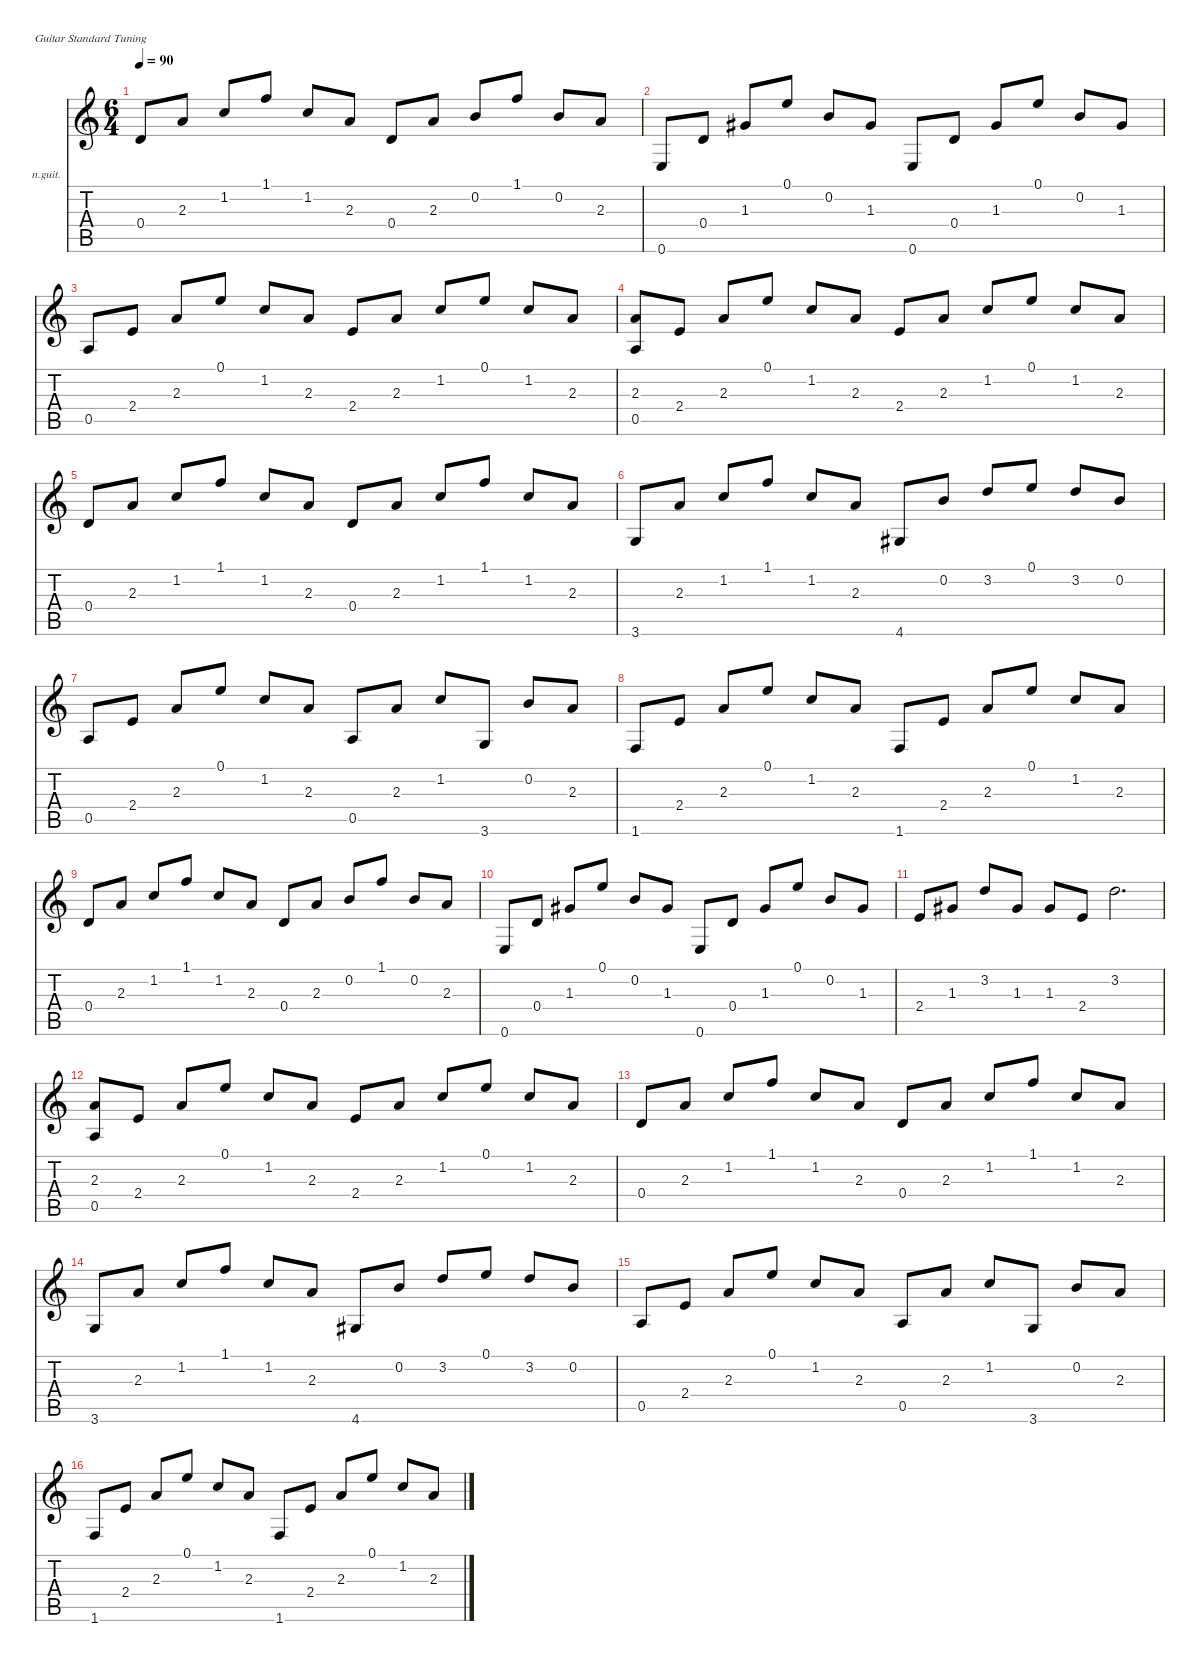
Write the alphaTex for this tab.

\defaultSystemsLayout 4
\hideDynamics
\bracketExtendMode nobrackets
\firstSystemTrackNameOrientation horizontal
\otherSystemsTrackNameOrientation horizontal
\track ("Akustik Gitar" "n.guit.") {instrument acousticguitarnylon}
\staff {score tabs}
\tuning (E4 B3 G3 D3 A2 E2)
\ts (6 4)
\tempo 90
\clef g2
\ks c
0.4.8{dy mf beam Up} 2.3.8{beam Up} 1.2.8{beam Up} 1.1.8{beam Up} 1.2.8{beam Up} 2.3.8{beam Up} 0.4.8{beam Up} 2.3.8{beam Up} 0.2.8{beam Up} 1.1.8{beam Up} 0.2.8{beam Up} 2.3.8{beam Up} |
0.6.8{beam Up} 0.4.8{beam Up} 1.3{acc #}.8{beam Up} 0.1.8{beam Up} 0.2.8{beam Up} 1.3{acc #}.8{beam Up} 0.6.8{beam Up} 0.4.8{beam Up} 1.3{acc #}.8{beam Up} 0.1.8{beam Up} 0.2.8{beam Up} 1.3{acc #}.8{beam Up} |
0.5.8{beam Up} 2.4.8{beam Up} 2.3.8{beam Up} 0.1.8{beam Up} 1.2.8{beam Up} 2.3.8{beam Up} 2.4.8{beam Up} 2.3.8{beam Up} 1.2.8{beam Up} 0.1.8{beam Up} 1.2.8{beam Up} 2.3.8{beam Up} |
(2.3 0.5).8{beam Up} 2.4.8{beam Up} 2.3.8{beam Up} 0.1.8{beam Up} 1.2.8{beam Up} 2.3.8{beam Up} 2.4.8{beam Up} 2.3.8{beam Up} 1.2.8{beam Up} 0.1.8{beam Up} 1.2.8{beam Up} 2.3.8{beam Up} |
0.4.8{beam Up} 2.3.8{beam Up} 1.2.8{beam Up} 1.1.8{beam Up} 1.2.8{beam Up} 2.3.8{beam Up} 0.4.8{beam Up} 2.3.8{beam Up} 1.2.8{beam Up} 1.1.8{beam Up} 1.2.8{beam Up} 2.3.8{beam Up} |
3.6.8{beam Up} 2.3.8{beam Up} 1.2.8{beam Up} 1.1.8{beam Up} 1.2.8{beam Up} 2.3.8{beam Up} 4.6{acc #}.8{beam Up} 0.2.8{beam Up} 3.2.8{beam Up} 0.1.8{beam Up} 3.2.8{beam Up} 0.2.8{beam Up} |
0.5.8{beam Up} 2.4.8{beam Up} 2.3.8{beam Up} 0.1.8{beam Up} 1.2.8{beam Up} 2.3.8{beam Up} 0.5.8{beam Up} 2.3.8{beam Up} 1.2.8{beam Up} 3.6.8{beam Up} 0.2.8{beam Up} 2.3.8{beam Up} |
1.6.8{beam Up} 2.4.8{beam Up} 2.3.8{beam Up} 0.1.8{beam Up} 1.2.8{beam Up} 2.3.8{beam Up} 1.6.8{beam Up} 2.4.8{beam Up} 2.3.8{beam Up} 0.1.8{beam Up} 1.2.8{beam Up} 2.3.8{beam Up} |
0.4.8{beam Up} 2.3.8{beam Up} 1.2.8{beam Up} 1.1.8{beam Up} 1.2.8{beam Up} 2.3.8{beam Up} 0.4.8{beam Up} 2.3.8{beam Up} 0.2.8{beam Up} 1.1.8{beam Up} 0.2.8{beam Up} 2.3.8{beam Up} |
0.6.8{beam Up} 0.4.8{beam Up} 1.3{acc #}.8{beam Up} 0.1.8{beam Up} 0.2.8{beam Up} 1.3{acc #}.8{beam Up} 0.6.8{beam Up} 0.4.8{beam Up} 1.3{acc #}.8{beam Up} 0.1.8{beam Up} 0.2.8{beam Up} 1.3{acc #}.8{beam Up} |
2.4.8{beam Up} 1.3{acc #}.8{beam Up} 3.2.8{beam Up} 1.3{acc #}.8{beam Up} 1.3{acc #}.8{beam Up} 2.4.8{beam Up} 3.2.2{d beam Down} |
(2.3 0.5).8{beam Up} 2.4.8{beam Up} 2.3.8{beam Up} 0.1.8{beam Up} 1.2.8{beam Up} 2.3.8{beam Up} 2.4.8{beam Up} 2.3.8{beam Up} 1.2.8{beam Up} 0.1.8{beam Up} 1.2.8{beam Up} 2.3.8{beam Up} |
0.4.8{beam Up} 2.3.8{beam Up} 1.2.8{beam Up} 1.1.8{beam Up} 1.2.8{beam Up} 2.3.8{beam Up} 0.4.8{beam Up} 2.3.8{beam Up} 1.2.8{beam Up} 1.1.8{beam Up} 1.2.8{beam Up} 2.3.8{beam Up} |
3.6.8{beam Up} 2.3.8{beam Up} 1.2.8{beam Up} 1.1.8{beam Up} 1.2.8{beam Up} 2.3.8{beam Up} 4.6{acc #}.8{beam Up} 0.2.8{beam Up} 3.2.8{beam Up} 0.1.8{beam Up} 3.2.8{beam Up} 0.2.8{beam Up} |
0.5.8{beam Up} 2.4.8{beam Up} 2.3.8{beam Up} 0.1.8{beam Up} 1.2.8{beam Up} 2.3.8{beam Up} 0.5.8{beam Up} 2.3.8{beam Up} 1.2.8{beam Up} 3.6.8{beam Up} 0.2.8{beam Up} 2.3.8{beam Up} |
1.6.8{beam Up} 2.4.8{beam Up} 2.3.8{beam Up} 0.1.8{beam Up} 1.2.8{beam Up} 2.3.8{beam Up} 1.6.8{beam Up} 2.4.8{beam Up} 2.3.8{beam Up} 0.1.8{beam Up} 1.2.8{beam Up} 2.3.8{beam Up}
